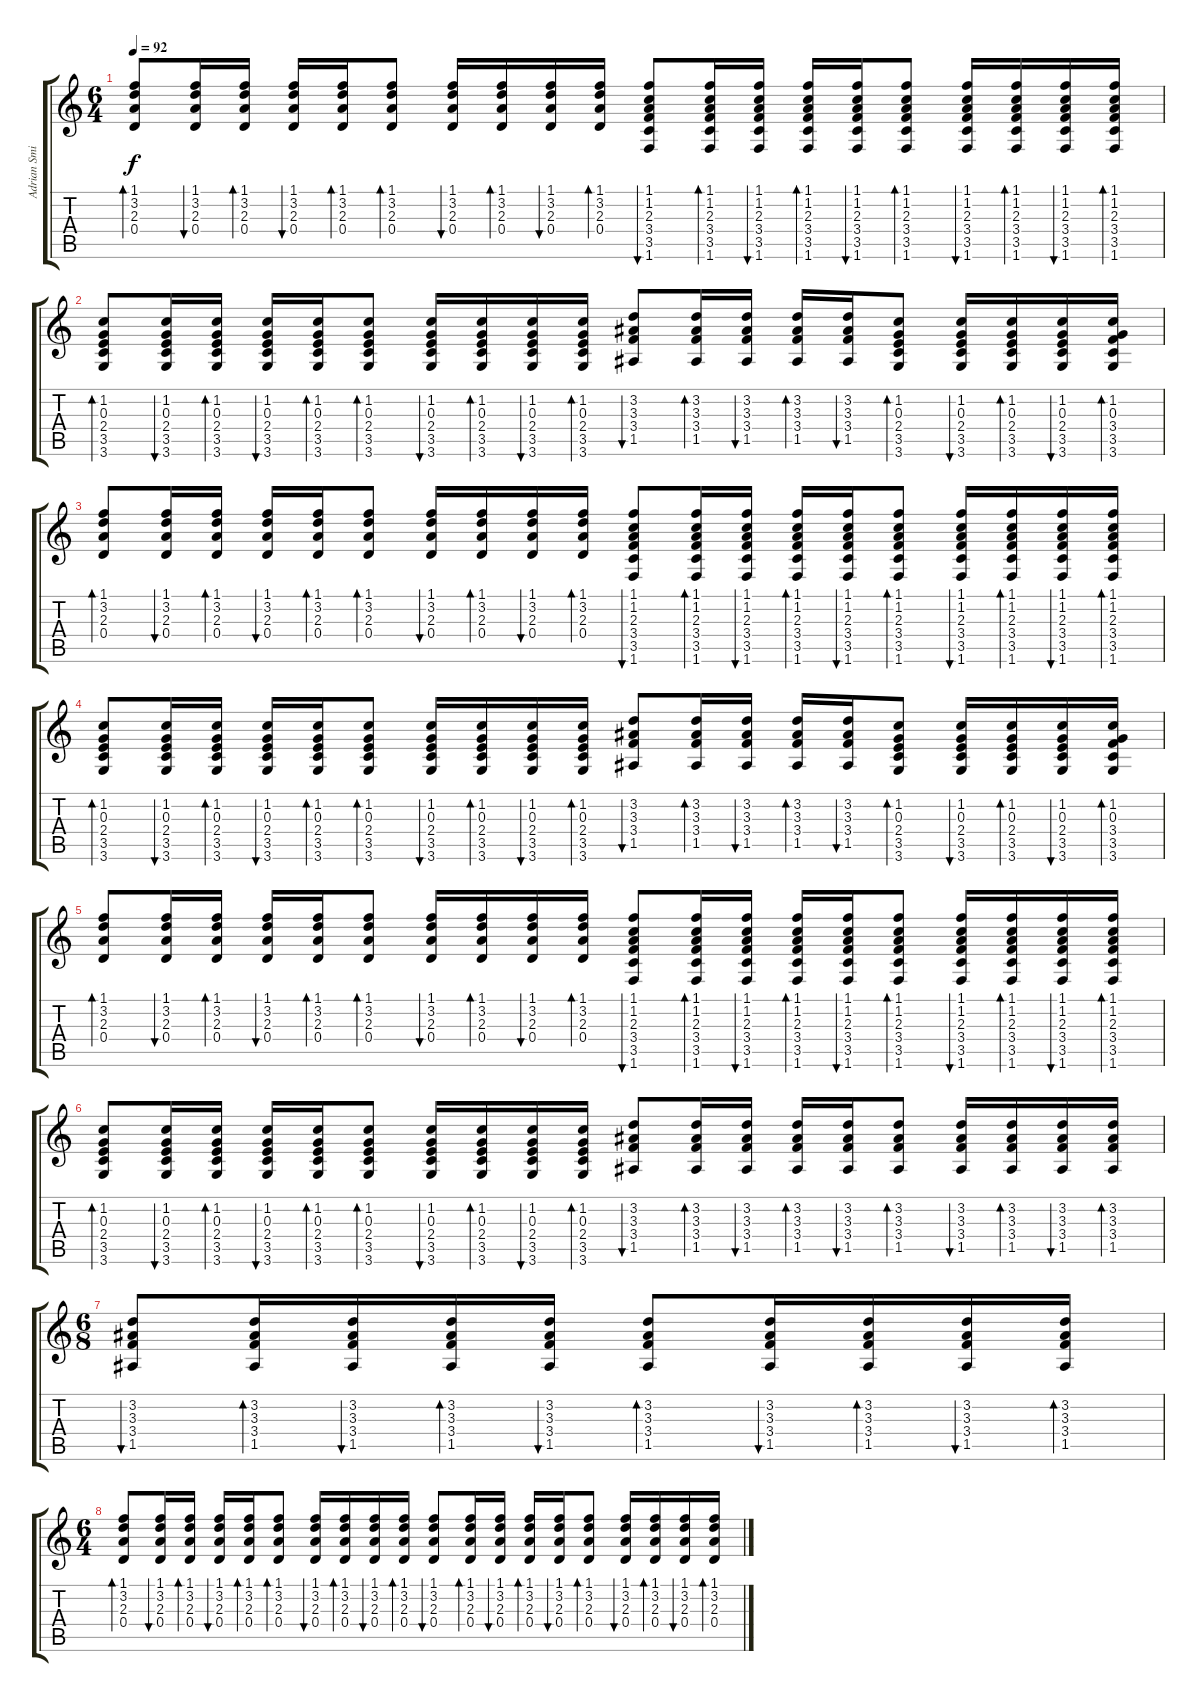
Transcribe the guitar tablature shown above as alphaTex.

\track ("Adrian Smith" "Adrian Smi") {instrument acousticguitarsteel}
\staff {score tabs}
\tuning (E4 B3 G3 D3 A2 E2) {hide}
\ts (6 4)
\tempo 92
\clef g2
\ks c
(1.1 3.2 2.3 0.4).8{bd 60 dy f} (1.1 3.2 2.3 0.4).16{bu 60} (1.1 3.2 2.3 0.4).16{bd 60} (1.1 3.2 2.3 0.4).16{bu 60} (1.1 3.2 2.3 0.4).16{bd 60} (1.1 3.2 2.3 0.4).8{bd 60} (1.1 3.2 2.3 0.4).16{bu 60} (1.1 3.2 2.3 0.4).16{bd 60} (1.1 3.2 2.3 0.4).16{bu 60} (1.1 3.2 2.3 0.4).16{bd 60} (1.1 1.2 2.3 3.4 3.5 1.6).8{bu 60} (1.1 1.2 2.3 3.4 3.5 1.6).16{bd 60} (1.1 1.2 2.3 3.4 3.5 1.6).16{bu 60} (1.1 1.2 2.3 3.4 3.5 1.6).16{bd 60} (1.1 1.2 2.3 3.4 3.5 1.6).16{bu 60} (1.1 1.2 2.3 3.4 3.5 1.6).8{bd 60} (1.1 1.2 2.3 3.4 3.5 1.6).16{bu 60} (1.1 1.2 2.3 3.4 3.5 1.6).16{bd 60} (1.1 1.2 2.3 3.4 3.5 1.6).16{bu 60} (1.1 1.2 2.3 3.4 3.5 1.6).16{bd 60} |
(1.2 0.3 2.4 3.5 3.6).8{bd 60} (1.2 0.3 2.4 3.5 3.6).16{bu 60} (1.2 0.3 2.4 3.5 3.6).16{bd 60} (1.2 0.3 2.4 3.5 3.6).16{bu 60} (1.2 0.3 2.4 3.5 3.6).16{bd 60} (1.2 0.3 2.4 3.5 3.6).8{bd 60} (1.2 0.3 2.4 3.5 3.6).16{bu 60} (1.2 0.3 2.4 3.5 3.6).16{bd 60} (1.2 0.3 2.4 3.5 3.6).16{bu 60} (1.2 0.3 2.4 3.5 3.6).16{bd 60} (3.2 3.3 3.4 1.5).8{bu 60} (3.2 3.3 3.4 1.5).16{bd 60} (3.2 3.3 3.4 1.5).16{bu 60} (3.2 3.3 3.4 1.5).16{bd 60} (3.2 3.3 3.4 1.5).16{bu 60} (1.2 0.3 2.4 3.5 3.6).8{bd 60} (1.2 0.3 2.4 3.5 3.6).16{bu 60} (1.2 0.3 2.4 3.5 3.6).16{bd 60} (1.2 0.3 2.4 3.5 3.6).16{bu 60} (1.2 0.3 3.4 3.5 3.6).16{bd 60} |
(1.1 3.2 2.3 0.4).8{bd 60} (1.1 3.2 2.3 0.4).16{bu 60} (1.1 3.2 2.3 0.4).16{bd 60} (1.1 3.2 2.3 0.4).16{bu 60} (1.1 3.2 2.3 0.4).16{bd 60} (1.1 3.2 2.3 0.4).8{bd 60} (1.1 3.2 2.3 0.4).16{bu 60} (1.1 3.2 2.3 0.4).16{bd 60} (1.1 3.2 2.3 0.4).16{bu 60} (1.1 3.2 2.3 0.4).16{bd 60} (1.1 1.2 2.3 3.4 3.5 1.6).8{bu 60} (1.1 1.2 2.3 3.4 3.5 1.6).16{bd 60} (1.1 1.2 2.3 3.4 3.5 1.6).16{bu 60} (1.1 1.2 2.3 3.4 3.5 1.6).16{bd 60} (1.1 1.2 2.3 3.4 3.5 1.6).16{bu 60} (1.1 1.2 2.3 3.4 3.5 1.6).8{bd 60} (1.1 1.2 2.3 3.4 3.5 1.6).16{bu 60} (1.1 1.2 2.3 3.4 3.5 1.6).16{bd 60} (1.1 1.2 2.3 3.4 3.5 1.6).16{bu 60} (1.1 1.2 2.3 3.4 3.5 1.6).16{bd 60} |
(1.2 0.3 2.4 3.5 3.6).8{bd 60} (1.2 0.3 2.4 3.5 3.6).16{bu 60} (1.2 0.3 2.4 3.5 3.6).16{bd 60} (1.2 0.3 2.4 3.5 3.6).16{bu 60} (1.2 0.3 2.4 3.5 3.6).16{bd 60} (1.2 0.3 2.4 3.5 3.6).8{bd 60} (1.2 0.3 2.4 3.5 3.6).16{bu 60} (1.2 0.3 2.4 3.5 3.6).16{bd 60} (1.2 0.3 2.4 3.5 3.6).16{bu 60} (1.2 0.3 2.4 3.5 3.6).16{bd 60} (3.2 3.3 3.4 1.5).8{bu 60} (3.2 3.3 3.4 1.5).16{bd 60} (3.2 3.3 3.4 1.5).16{bu 60} (3.2 3.3 3.4 1.5).16{bd 60} (3.2 3.3 3.4 1.5).16{bu 60} (1.2 0.3 2.4 3.5 3.6).8{bd 60} (1.2 0.3 2.4 3.5 3.6).16{bu 60} (1.2 0.3 2.4 3.5 3.6).16{bd 60} (1.2 0.3 2.4 3.5 3.6).16{bu 60} (1.2 0.3 3.4 3.5 3.6).16{bd 60} |
(1.1 3.2 2.3 0.4).8{bd 60} (1.1 3.2 2.3 0.4).16{bu 60} (1.1 3.2 2.3 0.4).16{bd 60} (1.1 3.2 2.3 0.4).16{bu 60} (1.1 3.2 2.3 0.4).16{bd 60} (1.1 3.2 2.3 0.4).8{bd 60} (1.1 3.2 2.3 0.4).16{bu 60} (1.1 3.2 2.3 0.4).16{bd 60} (1.1 3.2 2.3 0.4).16{bu 60} (1.1 3.2 2.3 0.4).16{bd 60} (1.1 1.2 2.3 3.4 3.5 1.6).8{bu 60} (1.1 1.2 2.3 3.4 3.5 1.6).16{bd 60} (1.1 1.2 2.3 3.4 3.5 1.6).16{bu 60} (1.1 1.2 2.3 3.4 3.5 1.6).16{bd 60} (1.1 1.2 2.3 3.4 3.5 1.6).16{bu 60} (1.1 1.2 2.3 3.4 3.5 1.6).8{bd 60} (1.1 1.2 2.3 3.4 3.5 1.6).16{bu 60} (1.1 1.2 2.3 3.4 3.5 1.6).16{bd 60} (1.1 1.2 2.3 3.4 3.5 1.6).16{bu 60} (1.1 1.2 2.3 3.4 3.5 1.6).16{bd 60} |
(1.2 0.3 2.4 3.5 3.6).8{bd 60} (1.2 0.3 2.4 3.5 3.6).16{bu 60} (1.2 0.3 2.4 3.5 3.6).16{bd 60} (1.2 0.3 2.4 3.5 3.6).16{bu 60} (1.2 0.3 2.4 3.5 3.6).16{bd 60} (1.2 0.3 2.4 3.5 3.6).8{bd 60} (1.2 0.3 2.4 3.5 3.6).16{bu 60} (1.2 0.3 2.4 3.5 3.6).16{bd 60} (1.2 0.3 2.4 3.5 3.6).16{bu 60} (1.2 0.3 2.4 3.5 3.6).16{bd 60} (3.2 3.3 3.4 1.5).8{bu 60} (3.2 3.3 3.4 1.5).16{bd 60} (3.2 3.3 3.4 1.5).16{bu 60} (3.2 3.3 3.4 1.5).16{bd 60} (3.2 3.3 3.4 1.5).16{bu 60} (3.2 3.3 3.4 1.5).8{bd 60} (3.2 3.3 3.4 1.5).16{bu 60} (3.2 3.3 3.4 1.5).16{bd 60} (3.2 3.3 3.4 1.5).16{bu 60} (3.2 3.3 3.4 1.5).16{bd 60} |
\ts (6 8)
(3.2 3.3 3.4 1.5).8{bu 60} (3.2 3.3 3.4 1.5).16{bd 60} (3.2 3.3 3.4 1.5).16{bu 60} (3.2 3.3 3.4 1.5).16{bd 60} (3.2 3.3 3.4 1.5).16{bu 60} (3.2 3.3 3.4 1.5).8{bd 60} (3.2 3.3 3.4 1.5).16{bu 60} (3.2 3.3 3.4 1.5).16{bd 60} (3.2 3.3 3.4 1.5).16{bu 60} (3.2 3.3 3.4 1.5).16{bd 60} |
\ts (6 4)
(1.1 3.2 2.3 0.4).8{bd 60} (1.1 3.2 2.3 0.4).16{bu 60} (1.1 3.2 2.3 0.4).16{bd 60} (1.1 3.2 2.3 0.4).16{bu 60} (1.1 3.2 2.3 0.4).16{bd 60} (1.1 3.2 2.3 0.4).8{bd 60} (1.1 3.2 2.3 0.4).16{bu 60} (1.1 3.2 2.3 0.4).16{bd 60} (1.1 3.2 2.3 0.4).16{bu 60} (1.1 3.2 2.3 0.4).16{bd 60} (1.1 3.2 2.3 0.4).8{bu 60} (1.1 3.2 2.3 0.4).16{bd 60} (1.1 3.2 2.3 0.4).16{bu 60} (1.1 3.2 2.3 0.4).16{bd 60} (1.1 3.2 2.3 0.4).16{bu 60} (1.1 3.2 2.3 0.4).8{bd 60} (1.1 3.2 2.3 0.4).16{bu 60} (1.1 3.2 2.3 0.4).16{bd 60} (1.1 3.2 2.3 0.4).16{bu 60} (1.1 3.2 2.3 0.4).16{bd 60}
